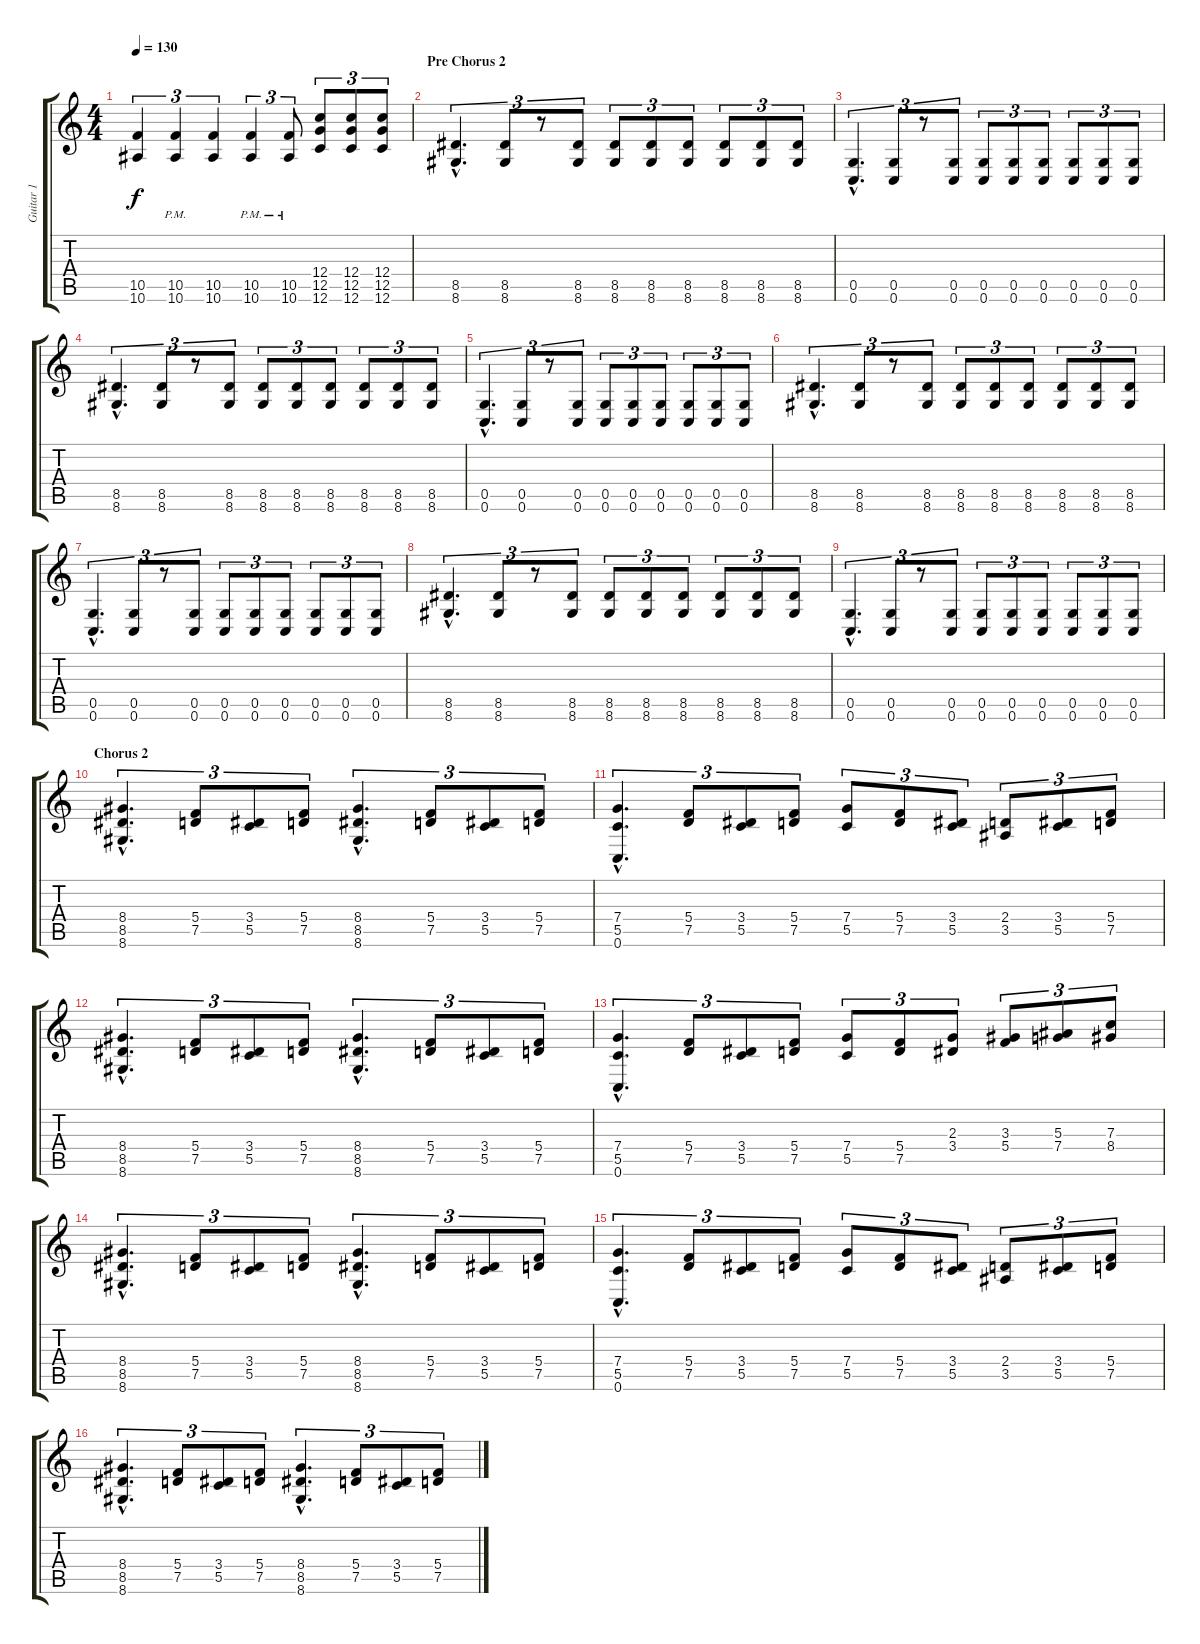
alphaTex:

\track ("Guitar 1" "Guitar 1") {instrument distortionguitar}
\staff {score tabs}
\tuning (D4 A3 F3 C3 G2 C2) {hide}
\ts (4 4)
\tempo 130
\clef g2
\ks c
(10.5 10.6).4{tu (3 2) dy f} (10.5{pm} 10.6{pm}).4{tu (3 2)} (10.5 10.6).4{tu (3 2)} (10.5{pm} 10.6{pm}).4{tu (3 2)} (10.5{pm} 10.6{pm}).8{tu (3 2)} (12.4 12.5 12.6).8{tu (3 2)} (12.4 12.5 12.6).8{tu (3 2)} (12.4 12.5 12.6).8{tu (3 2)} |
\section ("" "Pre Chorus 2")
(8.5{hac} 8.6{hac}).4{d tu (3 2)} (8.5 8.6).8{tu (3 2)} r.8{tu (3 2)} (8.5 8.6).8{tu (3 2)} (8.5 8.6).8{tu (3 2)} (8.5 8.6).8{tu (3 2)} (8.5 8.6).8{tu (3 2)} (8.5 8.6).8{tu (3 2)} (8.5 8.6).8{tu (3 2)} (8.5 8.6).8{tu (3 2)} |
(0.5{hac} 0.6{hac}).4{d tu (3 2)} (0.5 0.6).8{tu (3 2)} r.8{tu (3 2)} (0.5 0.6).8{tu (3 2)} (0.5 0.6).8{tu (3 2)} (0.5 0.6).8{tu (3 2)} (0.5 0.6).8{tu (3 2)} (0.5 0.6).8{tu (3 2)} (0.5 0.6).8{tu (3 2)} (0.5 0.6).8{tu (3 2)} |
(8.5{hac} 8.6{hac}).4{d tu (3 2)} (8.5 8.6).8{tu (3 2)} r.8{tu (3 2)} (8.5 8.6).8{tu (3 2)} (8.5 8.6).8{tu (3 2)} (8.5 8.6).8{tu (3 2)} (8.5 8.6).8{tu (3 2)} (8.5 8.6).8{tu (3 2)} (8.5 8.6).8{tu (3 2)} (8.5 8.6).8{tu (3 2)} |
(0.5{hac} 0.6{hac}).4{d tu (3 2)} (0.5 0.6).8{tu (3 2)} r.8{tu (3 2)} (0.5 0.6).8{tu (3 2)} (0.5 0.6).8{tu (3 2)} (0.5 0.6).8{tu (3 2)} (0.5 0.6).8{tu (3 2)} (0.5 0.6).8{tu (3 2)} (0.5 0.6).8{tu (3 2)} (0.5 0.6).8{tu (3 2)} |
(8.5{hac} 8.6{hac}).4{d tu (3 2)} (8.5 8.6).8{tu (3 2)} r.8{tu (3 2)} (8.5 8.6).8{tu (3 2)} (8.5 8.6).8{tu (3 2)} (8.5 8.6).8{tu (3 2)} (8.5 8.6).8{tu (3 2)} (8.5 8.6).8{tu (3 2)} (8.5 8.6).8{tu (3 2)} (8.5 8.6).8{tu (3 2)} |
(0.5{hac} 0.6{hac}).4{d tu (3 2)} (0.5 0.6).8{tu (3 2)} r.8{tu (3 2)} (0.5 0.6).8{tu (3 2)} (0.5 0.6).8{tu (3 2)} (0.5 0.6).8{tu (3 2)} (0.5 0.6).8{tu (3 2)} (0.5 0.6).8{tu (3 2)} (0.5 0.6).8{tu (3 2)} (0.5 0.6).8{tu (3 2)} |
(8.5{hac} 8.6{hac}).4{d tu (3 2)} (8.5 8.6).8{tu (3 2)} r.8{tu (3 2)} (8.5 8.6).8{tu (3 2)} (8.5 8.6).8{tu (3 2)} (8.5 8.6).8{tu (3 2)} (8.5 8.6).8{tu (3 2)} (8.5 8.6).8{tu (3 2)} (8.5 8.6).8{tu (3 2)} (8.5 8.6).8{tu (3 2)} |
(0.5{hac} 0.6{hac}).4{d tu (3 2)} (0.5 0.6).8{tu (3 2)} r.8{tu (3 2)} (0.5 0.6).8{tu (3 2)} (0.5 0.6).8{tu (3 2)} (0.5 0.6).8{tu (3 2)} (0.5 0.6).8{tu (3 2)} (0.5 0.6).8{tu (3 2)} (0.5 0.6).8{tu (3 2)} (0.5 0.6).8{tu (3 2)} |
\section ("" "Chorus 2")
(8.4{hac} 8.5{hac} 8.6{hac}).4{d tu (3 2)} (5.4 7.5).8{tu (3 2)} (3.4 5.5).8{tu (3 2)} (5.4 7.5).8{tu (3 2)} (8.4{hac} 8.5{hac} 8.6{hac}).4{d tu (3 2)} (5.4 7.5).8{tu (3 2)} (3.4 5.5).8{tu (3 2)} (5.4 7.5).8{tu (3 2)} |
(7.4{hac} 5.5{hac} 0.6{hac}).4{d tu (3 2)} (5.4 7.5).8{tu (3 2)} (3.4 5.5).8{tu (3 2)} (5.4 7.5).8{tu (3 2)} (7.4 5.5).8{tu (3 2)} (5.4 7.5).8{tu (3 2)} (3.4 5.5).8{tu (3 2)} (2.4 3.5).8{tu (3 2)} (3.4 5.5).8{tu (3 2)} (5.4 7.5).8{tu (3 2)} |
(8.4{hac} 8.5{hac} 8.6{hac}).4{d tu (3 2)} (5.4 7.5).8{tu (3 2)} (3.4 5.5).8{tu (3 2)} (5.4 7.5).8{tu (3 2)} (8.4{hac} 8.5{hac} 8.6{hac}).4{d tu (3 2)} (5.4 7.5).8{tu (3 2)} (3.4 5.5).8{tu (3 2)} (5.4 7.5).8{tu (3 2)} |
(7.4{hac} 5.5{hac} 0.6{hac}).4{d tu (3 2)} (5.4 7.5).8{tu (3 2)} (3.4 5.5).8{tu (3 2)} (5.4 7.5).8{tu (3 2)} (7.4 5.5).8{tu (3 2)} (5.4 7.5).8{tu (3 2)} (2.3 3.4).8{tu (3 2)} (3.3 5.4).8{tu (3 2)} (5.3 7.4).8{tu (3 2)} (7.3 8.4).8{tu (3 2)} |
(8.4{hac} 8.5{hac} 8.6{hac}).4{d tu (3 2)} (5.4 7.5).8{tu (3 2)} (3.4 5.5).8{tu (3 2)} (5.4 7.5).8{tu (3 2)} (8.4{hac} 8.5{hac} 8.6{hac}).4{d tu (3 2)} (5.4 7.5).8{tu (3 2)} (3.4 5.5).8{tu (3 2)} (5.4 7.5).8{tu (3 2)} |
(7.4{hac} 5.5{hac} 0.6{hac}).4{d tu (3 2)} (5.4 7.5).8{tu (3 2)} (3.4 5.5).8{tu (3 2)} (5.4 7.5).8{tu (3 2)} (7.4 5.5).8{tu (3 2)} (5.4 7.5).8{tu (3 2)} (3.4 5.5).8{tu (3 2)} (2.4 3.5).8{tu (3 2)} (3.4 5.5).8{tu (3 2)} (5.4 7.5).8{tu (3 2)} |
(8.4{hac} 8.5{hac} 8.6{hac}).4{d tu (3 2)} (5.4 7.5).8{tu (3 2)} (3.4 5.5).8{tu (3 2)} (5.4 7.5).8{tu (3 2)} (8.4{hac} 8.5{hac} 8.6{hac}).4{d tu (3 2)} (5.4 7.5).8{tu (3 2)} (3.4 5.5).8{tu (3 2)} (5.4 7.5).8{tu (3 2)}
